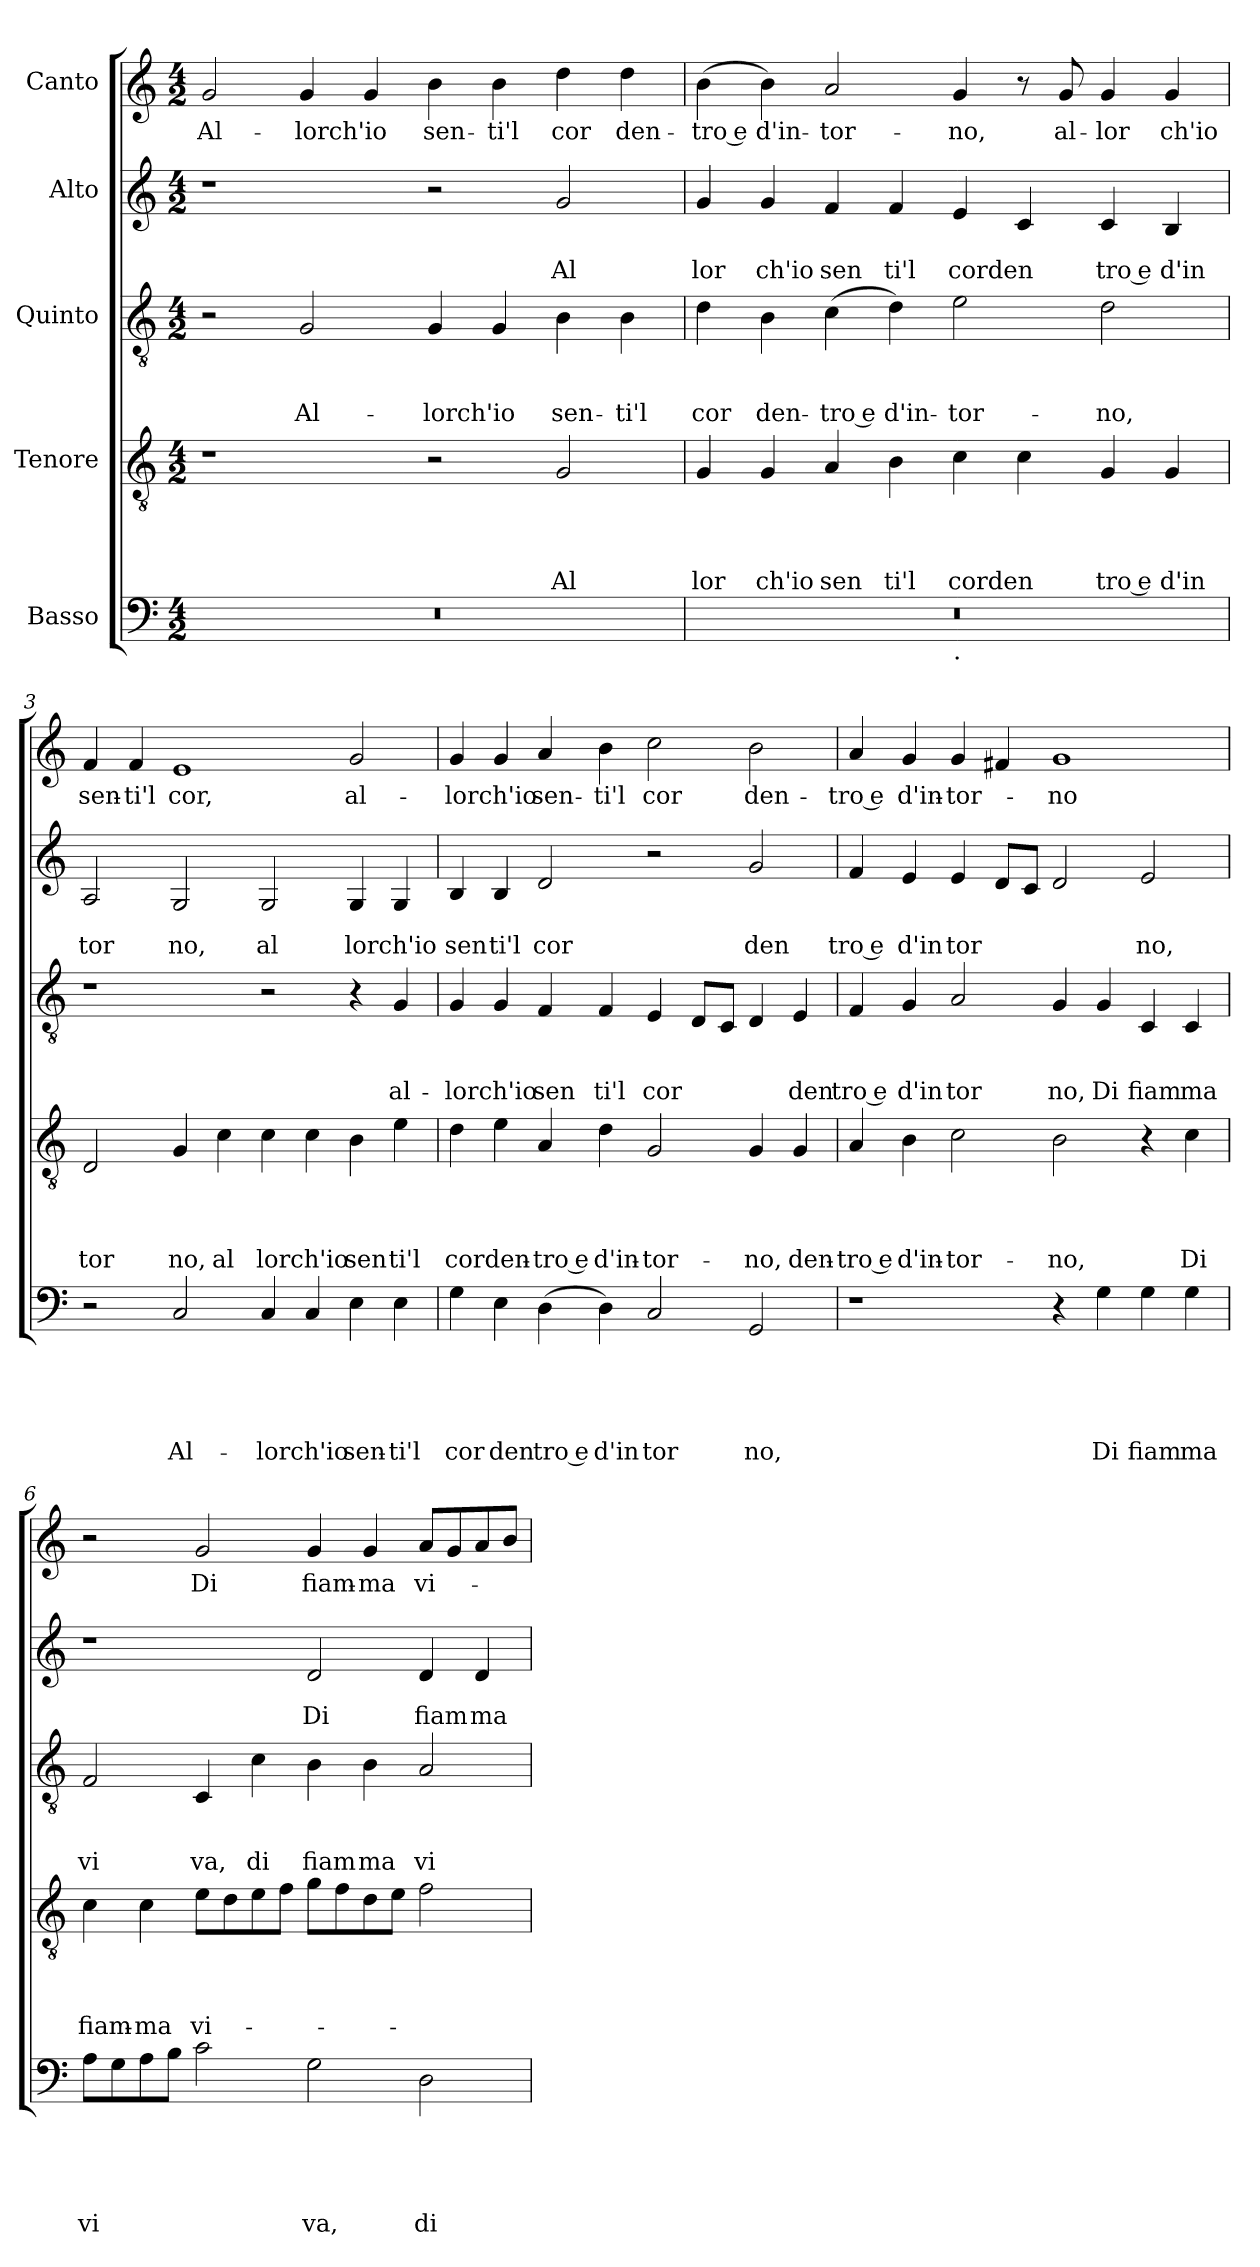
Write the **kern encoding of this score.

**kern	**text	**text	**text	**text	**text	**kern	**text	**text	**text	**text	**kern	**text	**text	**text	**kern	**text	**text	**kern	**text
*part5	*part5	*part5	*part5	*part5	*part5	*part4	*part4	*part4	*part4	*part4	*part3	*part3	*part3	*part3	*part2	*part2	*part2	*part1	*part1
*staff5	*staff5	*staff5	*staff5	*staff5	*staff5	*staff4	*staff4	*staff4	*staff4	*staff4	*staff3	*staff3	*staff3	*staff3	*staff2	*staff2	*staff2	*staff1	*staff1
*I"Basso	*	*	*	*	*	*I"Tenore	*	*	*	*	*I"Quinto	*	*	*	*I"Alto	*	*	*I"Canto	*
*clefF4	*	*	*	*	*	*clefGv2	*	*	*	*	*clefGv2	*	*	*	*clefG2	*	*	*clefG2	*
*k[]	*	*	*	*	*	*k[]	*	*	*	*	*k[]	*	*	*	*k[]	*	*	*k[]	*
*C:	*	*	*	*	*	*C:	*	*	*	*	*C:	*	*	*	*C:	*	*	*C:	*
*M4/2	*	*	*	*	*	*M4/2	*	*	*	*	*M4/2	*	*	*	*M4/2	*	*	*M4/2	*
=1	=1	=1	=1	=1	=1	=1	=1	=1	=1	=1	=1	=1	=1	=1	=1	=1	=1	=1	=1
!	!	!	!	!	!	!	!	!	!	!	!	!	!	!	!	!	!	!	!LO:LY:b
0r	.	.	.	.	.	1r	.	.	.	.	2r	.	.	.	1r	.	.	2g/	Al-
!	!	!	!	!	!	!	!	!	!	!	!	!	!	!LO:LY:b	!	!	!	!	!LO:LY:b
.	.	.	.	.	.	.	.	.	.	.	2G/	.	.	Al-	.	.	.	4g/	-lorch'io
.	.	.	.	.	.	.	.	.	.	.	.	.	.	.	.	.	.	4g/	.
!	!	!	!	!	!	!	!	!	!	!	!	!	!	!LO:LY:b	!	!	!	!	!LO:LY:b
.	.	.	.	.	.	2r	.	.	.	.	4G/	.	.	-lorch'io	2r	.	.	4b\	sen-
!	!	!	!	!	!	!	!	!	!	!	!	!	!	!	!	!	!	!	!LO:LY:b
.	.	.	.	.	.	.	.	.	.	.	4G/	.	.	.	.	.	.	4b\	-ti'l
!	!	!	!	!	!	!	!	!	!	!LO:LY:b	!	!	!	!LO:LY:b	!	!	!LO:LY:b	!	!LO:LY:b
.	.	.	.	.	.	2G/	.	.	.	Al	4B\	.	.	sen-	2g/	.	Al	4dd\	cor
!	!	!	!	!	!	!	!	!	!	!	!	!	!	!LO:LY:b	!	!	!	!	!LO:LY:b
.	.	.	.	.	.	.	.	.	.	.	4B\	.	.	-ti'l	.	.	.	4dd\	den-
=2	=2	=2	=2	=2	=2	=2	=2	=2	=2	=2	=2	=2	=2	=2	=2	=2	=2	=2	=2
!	!	!	!	!	!	!	!	!	!	!LO:LY:b	!	!	!	!LO:LY:b	!	!	!LO:LY:b	!	!LO:LY:b:rj
*^	*	*	*	*	*	*	*	*	*	*	*	*	*	*	*	*	*	*	*
0r	1ryy	.	.	.	.	.	4G/	.	.	.	lor	4d\	.	.	cor	4g/	.	lor	(<4b\	-tro e
!	!	!	!	!	!	!	!	!	!	!	!LO:LY:b	!	!	!	!LO:LY:b	!	!	!LO:LY:b	!	!LO:LY:b
.	.	.	.	.	.	.	4G/	.	.	.	ch'io	4B\	.	.	den-	4g/	.	ch'io	4b\)	d'in-
!	!	!	!	!	!	!	!	!	!	!	!LO:LY:b	!	!	!	!LO:LY:b:rj	!	!	!LO:LY:b	!	!LO:LY:b
.	.	.	.	.	.	.	4A/	.	.	.	sen	(<4c\	.	.	-tro e	4f/	.	sen	2a/	-tor-
!	!	!	!	!	!	!	!	!	!	!	!LO:LY:b	!	!	!	!LO:LY:b	!	!	!LO:LY:b	!	!
.	.	.	.	.	.	.	4B\	.	.	.	ti'l	4d\)	.	.	d'in-	4f/	.	ti'l	.	.
!	!LO:TX:b:t=.	!	!	!	!	!	!	!	!	!	!	!	!	!	!	!	!	!	!	!
!	!	!	!	!	!	!	!	!	!	!	!LO:LY:b	!	!	!	!LO:LY:b	!	!	!LO:LY:b	!	!LO:LY:b
.	1ryy	.	.	.	.	.	4c\	.	.	.	corden	2e\	.	.	-tor-	4e/	.	corden	4g/	-no,
.	.	.	.	.	.	.	4c\	.	.	.	.	.	.	.	.	4c/	.	.	8r	.
!	!	!	!	!	!	!	!	!	!	!	!	!	!	!	!	!	!	!	!	!LO:LY:b
.	.	.	.	.	.	.	.	.	.	.	.	.	.	.	.	.	.	.	8g/	al-
!	!	!	!	!	!	!	!	!	!	!	!LO:LY:b:rj	!	!	!	!LO:LY:b	!	!	!LO:LY:b:rj	!	!LO:LY:b
.	.	.	.	.	.	.	4G/	.	.	.	tro e	2d\	.	.	-no,	4c/	.	tro e	4g/	-lor
!	!	!	!	!	!	!	!	!	!	!	!LO:LY:b	!	!	!	!	!	!	!LO:LY:b	!	!LO:LY:b
.	.	.	.	.	.	.	4G/	.	.	.	d'in	.	.	.	.	4B/	.	d'in	4g/	ch'io
=3	=3	=3	=3	=3	=3	=3	=3	=3	=3	=3	=3	=3	=3	=3	=3	=3	=3	=3	=3	=3
!	!	!	!	!	!	!	!	!	!	!	!LO:LY:b	!	!	!	!	!	!	!LO:LY:b	!	!LO:LY:b
*v	*v	*	*	*	*	*	*	*	*	*	*	*	*	*	*	*	*	*	*	*
2r	.	.	.	.	.	2D/	.	.	.	tor	1r	.	.	.	2A/	.	tor	4f/	sen-
!	!	!	!	!	!	!	!	!	!	!	!	!	!	!	!	!	!	!	!LO:LY:b
.	.	.	.	.	.	.	.	.	.	.	.	.	.	.	.	.	.	4f/	-ti'l
!	!	!	!	!	!LO:LY:b	!	!	!	!	!LO:LY:b	!	!	!	!	!	!	!LO:LY:b	!	!LO:LY:b
2C/	.	.	.	.	Al-	4G/	.	.	.	no,	.	.	.	.	2G/	.	no,	1e	cor,
!	!	!	!	!	!	!	!	!	!	!LO:LY:b	!	!	!	!	!	!	!	!	!
.	.	.	.	.	.	4c\	.	.	.	al	.	.	.	.	.	.	.	.	.
!	!	!	!	!	!LO:LY:b	!	!	!	!	!LO:LY:b	!	!	!	!	!	!	!LO:LY:b	!	!
4C/	.	.	.	.	-lorch'io	4c\	.	.	.	lorch'io	2r	.	.	.	2G/	.	al	.	.
4C/	.	.	.	.	.	4c\	.	.	.	.	.	.	.	.	.	.	.	.	.
!	!	!	!	!	!LO:LY:b	!	!	!	!	!LO:LY:b	!	!	!	!	!	!	!LO:LY:b	!	!LO:LY:b
4E\	.	.	.	.	sen-	4B\	.	.	.	sen	4r	.	.	.	4G/	.	lorch'io	2g/	al-
!	!	!	!	!	!LO:LY:b	!	!	!	!	!LO:LY:b	!	!	!	!LO:LY:b	!	!	!	!	!
4E\	.	.	.	.	-ti'l	4e\	.	.	.	ti'l	4G/	.	.	al-	4G/	.	.	.	.
!!LO:LB:g=z
=4	=4	=4	=4	=4	=4	=4	=4	=4	=4	=4	=4	=4	=4	=4	=4	=4	=4	=4	=4
!	!	!	!	!	!LO:LY:b	!	!	!	!	!LO:LY:b	!	!	!	!LO:LY:b	!	!	!LO:LY:b	!	!LO:LY:b
4G\	.	.	.	.	cor	4d\	.	.	.	cor	4G/	.	.	-lorch'io	4B/	.	sen	4g/	-lorch'io
!	!	!	!	!	!LO:LY:b	!	!	!	!	!LO:LY:b	!	!	!	!	!	!	!LO:LY:b	!	!
4E\	.	.	.	.	den	4e\	.	.	.	den-	4G/	.	.	.	4B/	.	ti'l	4g/	.
!	!	!	!	!	!LO:LY:b:rj	!	!	!	!	!LO:LY:b:rj	!	!	!	!LO:LY:b	!	!	!LO:LY:b	!	!LO:LY:b
(<4D\	.	.	.	.	tro e	4A/	.	.	.	-tro e	4F/	.	.	sen	2d/	.	cor	4a/	sen-
!	!	!	!	!	!LO:LY:b	!	!	!	!	!LO:LY:b	!	!	!	!LO:LY:b	!	!	!	!	!LO:LY:b
4D\)	.	.	.	.	d'in	4d\	.	.	.	d'in-	4F/	.	.	ti'l	.	.	.	4b\	-ti'l
!	!	!	!	!	!LO:LY:b	!	!	!	!	!LO:LY:b	!	!	!	!LO:LY:b	!	!	!	!	!LO:LY:b
2C/	.	.	.	.	tor	2G/	.	.	.	-tor-	4E/	.	.	cor	2r	.	.	2cc\	cor
.	.	.	.	.	.	.	.	.	.	.	8D/L	.	.	.	.	.	.	.	.
.	.	.	.	.	.	.	.	.	.	.	8C/J	.	.	.	.	.	.	.	.
!	!	!	!	!	!LO:LY:b	!	!	!	!	!LO:LY:b	!	!	!	!	!	!	!LO:LY:b	!	!LO:LY:b
2GG/	.	.	.	.	no,	4G/	.	.	.	-no,	4D/	.	.	.	2g/	.	den	2b\	den-
!	!	!	!	!	!	!	!	!	!	!LO:LY:b	!	!	!	!LO:LY:b	!	!	!	!	!
.	.	.	.	.	.	4G/	.	.	.	den-	4E/	.	.	den	.	.	.	.	.
=5	=5	=5	=5	=5	=5	=5	=5	=5	=5	=5	=5	=5	=5	=5	=5	=5	=5	=5	=5
!	!	!	!	!	!	!	!	!	!	!LO:LY:b:rj	!	!	!	!LO:LY:b:rj	!	!	!LO:LY:b:rj	!	!LO:LY:b:rj
1r	.	.	.	.	.	4A/	.	.	.	-tro e	4F/	.	.	tro e	4f/	.	tro e	4a</	-tro e
!	!	!	!	!	!	!	!	!	!	!LO:LY:b	!	!	!	!LO:LY:b	!	!	!LO:LY:b	!	!LO:LY:b
.	.	.	.	.	.	4B\	.	.	.	d'in-	4G/	.	.	d'in	4e/	.	d'in	4g/	d'in-
!	!	!	!	!	!	!	!	!	!	!LO:LY:b	!	!	!	!LO:LY:b	!	!	!LO:LY:b	!	!LO:LY:b
.	.	.	.	.	.	2c\	.	.	.	-tor-	2A/	.	.	tor	4e/	.	tor	4g/	-tor-
.	.	.	.	.	.	.	.	.	.	.	.	.	.	.	8d/L	.	.	4f#X/	.
.	.	.	.	.	.	.	.	.	.	.	.	.	.	.	8c/J	.	.	.	.
!	!	!	!	!	!	!	!	!	!	!LO:LY:b	!	!	!	!LO:LY:b	!	!	!	!	!LO:LY:b
4r	.	.	.	.	.	2B\	.	.	.	-no,	4G/	.	.	no,	2d/	.	.	1g	-no
!	!	!	!	!	!LO:LY:b	!	!	!	!	!	!	!	!	!LO:LY:b	!	!	!	!	!
4G\	.	.	.	.	Di	.	.	.	.	.	4G/	.	.	Di	.	.	.	.	.
!	!	!	!	!	!LO:LY:b	!	!	!	!	!	!	!	!	!LO:LY:b	!	!	!LO:LY:b	!	!
4G\	.	.	.	.	fiam	4r	.	.	.	.	4C/	.	.	fiam	2e/	.	no,	.	.
!	!	!	!	!	!LO:LY:b	!	!	!	!	!LO:LY:b	!	!	!	!LO:LY:b	!	!	!	!	!
4G\	.	.	.	.	ma	4c\	.	.	.	Di	4C/	.	.	ma	.	.	.	.	.
=6	=6	=6	=6	=6	=6	=6	=6	=6	=6	=6	=6	=6	=6	=6	=6	=6	=6	=6	=6
!	!	!	!	!	!LO:LY:b	!	!	!	!	!LO:LY:b	!	!	!	!LO:LY:b	!	!	!	!	!
8A\L	.	.	.	.	vi	4c\	.	.	.	fiam-	2F/	.	.	vi	1r	.	.	2r	.
8G\	.	.	.	.	.	.	.	.	.	.	.	.	.	.	.	.	.	.	.
!	!	!	!	!	!	!	!	!	!	!LO:LY:b	!	!	!	!	!	!	!	!	!
8A\	.	.	.	.	.	4c\	.	.	.	-ma	.	.	.	.	.	.	.	.	.
8B\J	.	.	.	.	.	.	.	.	.	.	.	.	.	.	.	.	.	.	.
!	!	!	!	!	!	!	!	!	!	!LO:LY:b	!	!	!	!LO:LY:b	!	!	!	!	!LO:LY:b
2c\	.	.	.	.	.	8e\L	.	.	.	vi-	4C/	.	.	va,	.	.	.	2g/	Di
.	.	.	.	.	.	8d\	.	.	.	.	.	.	.	.	.	.	.	.	.
!	!	!	!	!	!	!	!	!	!	!	!	!	!	!LO:LY:b	!	!	!	!	!
.	.	.	.	.	.	8e\	.	.	.	.	4c\	.	.	di	.	.	.	.	.
.	.	.	.	.	.	8f\J	.	.	.	.	.	.	.	.	.	.	.	.	.
!	!	!	!	!	!LO:LY:b	!	!	!	!	!	!	!	!	!LO:LY:b	!	!	!LO:LY:b	!	!LO:LY:b
2G\	.	.	.	.	va,	8g\L	.	.	.	.	4B\	.	.	fiam	2d/	.	Di	4g/	fiam-
.	.	.	.	.	.	8f\	.	.	.	.	.	.	.	.	.	.	.	.	.
!	!	!	!	!	!	!	!	!	!	!	!	!	!	!LO:LY:b	!	!	!	!	!LO:LY:b
.	.	.	.	.	.	8d\	.	.	.	.	4B\	.	.	ma	.	.	.	4g/	-ma
.	.	.	.	.	.	8e\J	.	.	.	.	.	.	.	.	.	.	.	.	.
!	!	!	!	!	!LO:LY:b	!	!	!	!	!	!	!	!	!LO:LY:b	!	!	!LO:LY:b	!	!LO:LY:b
2D\	.	.	.	.	di	2f\	.	.	.	.	2A/	.	.	vi	4d/	.	fiam	8a/L	vi-
.	.	.	.	.	.	.	.	.	.	.	.	.	.	.	.	.	.	8g/	.
!	!	!	!	!	!	!	!	!	!	!	!	!	!	!	!	!	!LO:LY:b	!	!
.	.	.	.	.	.	.	.	.	.	.	.	.	.	.	4d/	.	ma	8a/	.
.	.	.	.	.	.	.	.	.	.	.	.	.	.	.	.	.	.	8b/J	.
=	=	=	=	=	=	=	=	=	=	=	=	=	=	=	=	=	=	=	=
*-	*-	*-	*-	*-	*-	*-	*-	*-	*-	*-	*-	*-	*-	*-	*-	*-	*-	*-	*-
